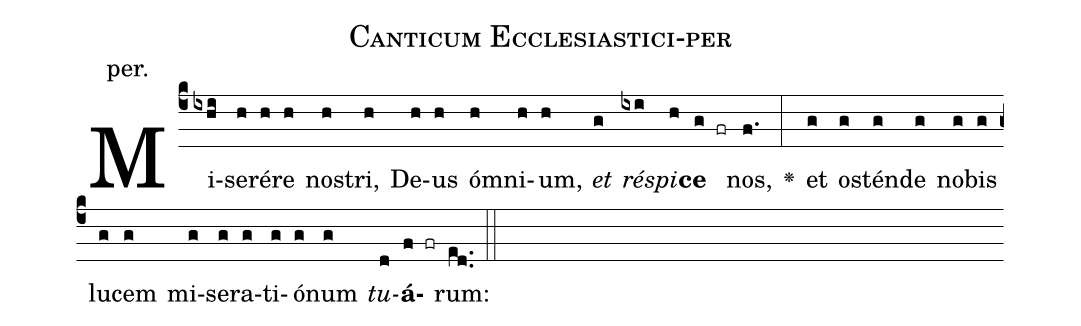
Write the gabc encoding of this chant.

name: Canticum Ecclesiastici-per;
annotation: per.;
%%
(c4)Mi(ixhi)se(h)ré(h)re(h) no(h)stri,(h) De(h)us(h) óm(h)ni(h)um,(h) <i>et</i>(g) <i>ré</i>(ixi)<i>spi</i>(h)<b>ce</b>(g fr) nos,(f.) <v>\greheightstar</v>(:) et(g) o(g)stén(g)de(g) no(g)bis(g) lu(g)cem(g) mi(g)se(g)ra(g)ti(g)ó(g)num(g) <i>tu</i>(d)<b>á</b>(f fr)rum:(ed..) (::)


%E(g) u(g) o(g) u(d) a(f) e.(ed..) (::)
